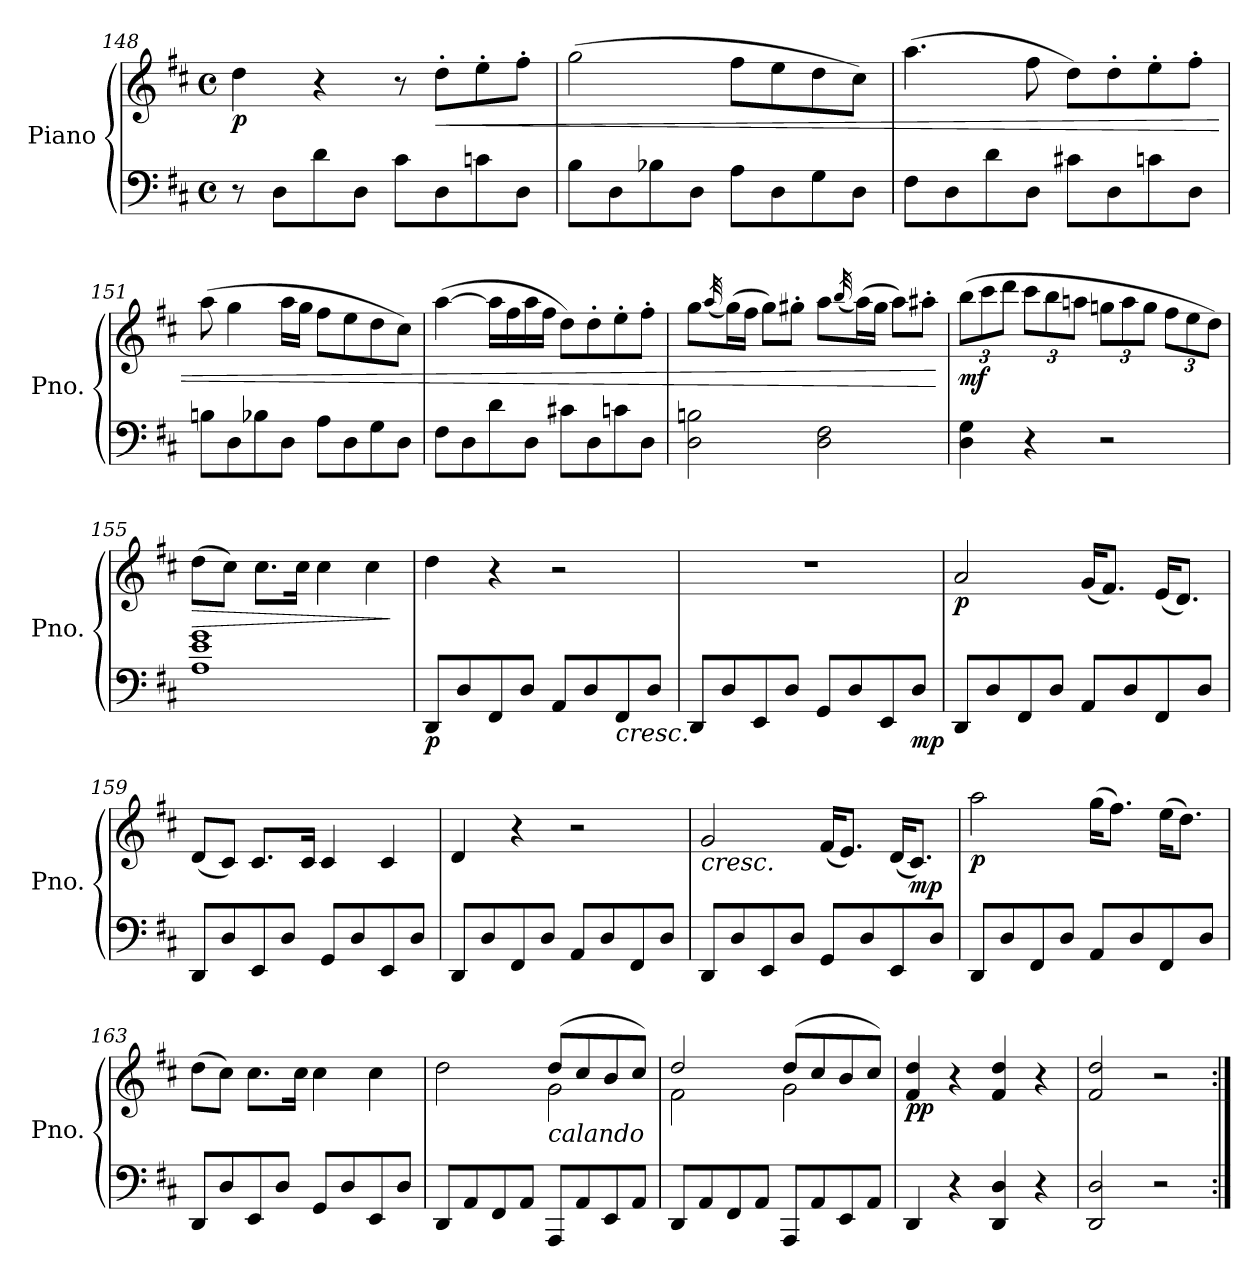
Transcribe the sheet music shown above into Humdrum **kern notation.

**kern	**kern	**dynam
*part1	*part1	*part1
*staff2	*staff1	*staff1/2
*I"Piano	*	*
*I'Pno.	*	*
!!LO:LB:g=z
*clefF4	*clefG2	*
*k[f#c#]	*k[f#c#]	*
*M4/4	*M4/4	*
*met(c)	*met(c)	*
=148	=148	=148
!	!	!LO:DY:b
8r	4dd\	p
8D\L	.	.
8d\	4r	.
8D\J	.	.
8c#\L	8r	.
!	!	!LO:HP:b
8D\	8dd'\L	<
8cn\	8ee'\	.
8D\J	8ff#'\J	.
=149	=149	=149
8B\L	(>2gg\	.
8D\	.	.
8B-X\	.	.
8D\J	.	.
8A\L	8ff#\L	.
8D\	8ee\	.
8G\	8dd\	.
8D\J	8cc#\J)	.
=150	=150	=150
8F#\L	(>4.aa\	.
8D\	.	.
8d\	.	.
8D\J	8ff#\	.
8c#X\L	8dd\L)	.
8D\	8dd'\	.
8cn\	8ee'\	.
8D\J	8ff#'\J	.
=151	=151	=151
8Bn\L	(>8aa\	.
8D\	4gg\	.
8B-X\	.	.
8D\J	16aa\LL	.
.	16gg\JJ	.
8A\L	8ff#\L	.
8D\	8ee\	.
8G\	8dd\	.
8D\J	8cc#\J)	.
=152	=152	=152
8F#\L	(>[4aa\	.
8D\	.	.
8d\	16aa\LL]	.
.	16ff#\	.
8D\J	16aa\	.
.	16ff#\JJ	.
8c#X\L	8dd\L)	.
8D\	8dd'\	.
8cn\	8ee'\	.
8D\J	8ff#'\J	.
!!LO:LB:g=z
=153	=153	=153
2D\ 2Bn\	8gg\L	.
.	(<32qaa/	.
.	(>16gg\L)	.
.	16ff#\JJ	.
.	8gg\L)	.
.	8gg#X'\J	.
2D\ 2F#\	8aa\L	.
.	(<32qbb/	.
.	(>16aa\L)	.
.	16gg#\JJ	.
.	8aa\L)	.
.	8aa#X'\J	.
.	.	[
=154	=154	=154
*	*Xbrackettup	*
!	!	!LO:DY:b
4D\ 4G\	(>12bb\L	mf
.	12ccc#\	.
.	12ddd\J	.
*	*MM150	*
4r	12ccc#\L	.
.	12bb\	.
.	12aan\J	.
2r	12ggn\L	.
.	12aa\	.
.	12gg\J	.
*	*MM140	*
.	12ff#\L	.
.	12ee\	.
.	12dd\J)	.
=155	=155	=155
!	!	!LO:HP:b
1A 1e 1g	(>8dd\L	>
.	8cc#\J)	.
.	8.cc#\L	.
.	16cc#\Jk	.
*	*MM130	*
.	4cc#\	.
*	*MM120	*
.	4cc#\	.
.	.	]
=156	=156	=156
!	!	!LO:DY:b=2
8DD/L	4dd\	p
*	*MM130	*
8D/	.	.
8FF#/	4r	.
8D/J	.	.
8AA/L	2r	.
8D/	.	.
!LO:TX:b:i:t=cresc.	!	!
8FF#/	.	.
8D/J	.	.
!!LO:LB:g=z
=157	=157	=157
8DD/L	1r	.
8D/	.	.
8EE/	.	.
8D/J	.	.
8GG/L	.	.
8D/	.	.
8EE/	.	.
!	!	!LO:DY:b=2
8D/J	.	mp
=158	=158	=158
!	!	!LO:DY:b
8DD/L	2a/	p
8D/	.	.
8FF#/	.	.
8D/J	.	.
8AA/L	(<16g/KL	.
.	8.f#/J)	.
8D/	.	.
8FF#/	(<16e/KL	.
.	8.d/J)	.
8D/J	.	.
=159	=159	=159
8DD/L	(<8d/L	.
8D/	8c#/J)	.
8EE/	8.c#/L	.
8D/J	.	.
.	16c#/Jk	.
8GG/L	4c#/	.
8D/	.	.
8EE/	4c#/	.
8D/J	.	.
=160	=160	=160
8DD/L	4d/	.
8D/	.	.
8FF#/	4r	.
8D/J	.	.
8AA/L	2r	.
8D/	.	.
8FF#/	.	.
8D/J	.	.
=161	=161	=161
!	!LO:TX:b:i:t=cresc.	!
8DD/L	2g/	.
8D/	.	.
8EE/	.	.
8D/J	.	.
8GG/L	(<16f#/KL	.
.	8.e/J)	.
8D/	.	.
8EE/	(<16d/KL	.
!	!	!LO:DY:b
.	8.c#/J)	mp
8D/J	.	.
!!LO:LB:g=z
=162	=162	=162
!	!	!LO:DY:b
8DD/L	2aa\	p
8D/	.	.
8FF#/	.	.
8D/J	.	.
8AA/L	(>16gg\KL	.
.	8.ff#\J)	.
8D/	.	.
8FF#/	(>16ee\KL	.
.	8.dd\J)	.
8D/J	.	.
=163	=163	=163
8DD/L	(>8dd\L	.
8D/	8cc#\J)	.
8EE/	8.cc#\L	.
8D/J	.	.
.	16cc#\Jk	.
8GG/L	4cc#\	.
8D/	.	.
*	*MM120	*
8EE/	4cc#\	.
8D/J	.	.
=164	=164	=164
*	*^	*
8DD/L	2dd\	2ryy	.
8AA/	.	.	.
8FF#/	.	.	.
8AA/J	.	.	.
!	!LO:TX:b:i:t=calando	!	!
8AAA/L	(>8dd/L	2g\	.
8AA/	8cc#/	.	.
8EE/	8b/	.	.
8AA/J	8cc#/J)	.	.
=165	=165	=165	=165
8DD/L	2dd/	2f#\	.
8AA/	.	.	.
*	*MM110	*	*
8FF#/	.	.	.
8AA/J	.	.	.
8AAA/L	(>8dd/L	2g\	.
8AA/	8cc#/	.	.
*	*MM100	*	*
8EE/	8b/	.	.
8AA/J	8cc#/J)	.	.
*	*v	*v	*
=166	=166	=166
!	!	!LO:DY:b
4DD/	4f#/ 4dd/	pp
*	*MM80	*
4r	4r	.
4DD/ 4D/	4f#/ 4dd/	.
*	*MM60	*
4r	4r	.
=167	=167	=167
2DD/ 2D/	2f#/ 2dd/	.
2r	2r	.
=:|!	=:|!	=:|!
*-	*-	*-
